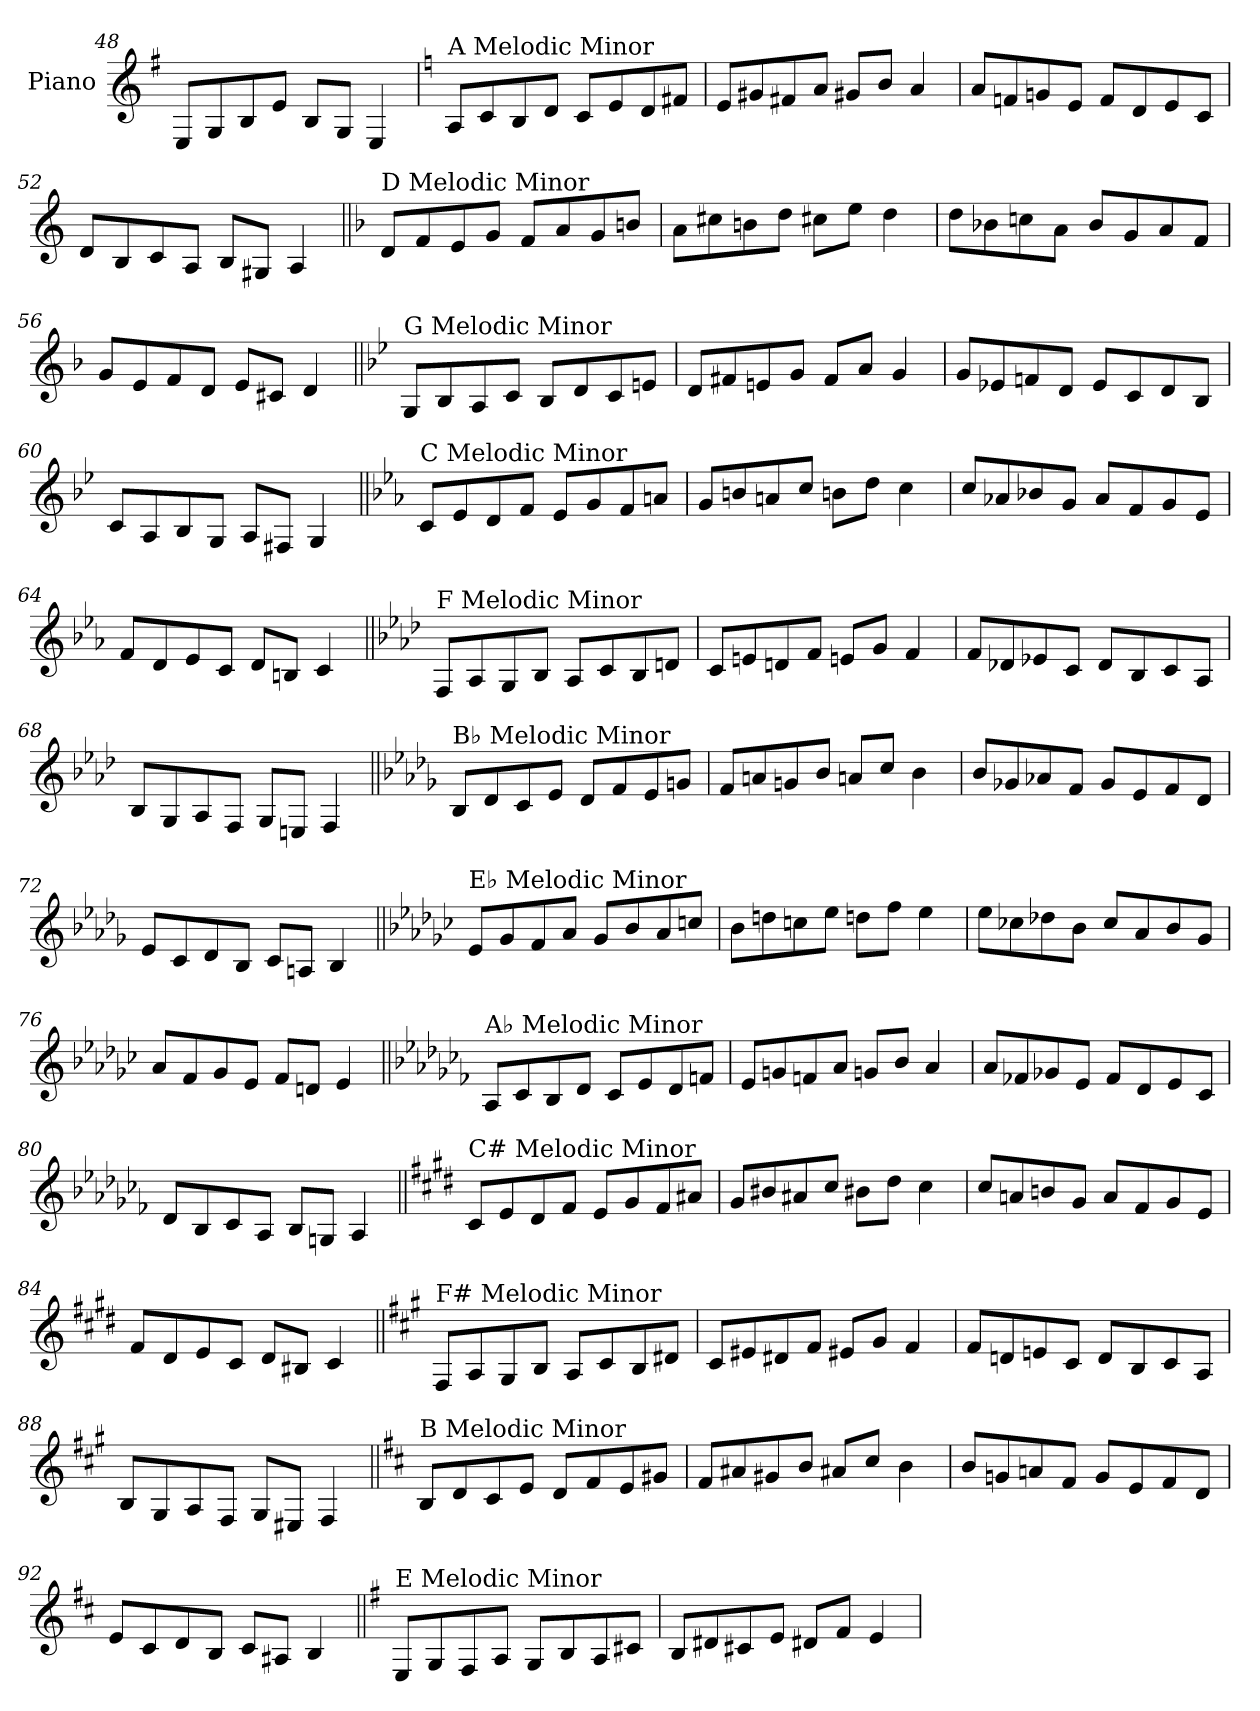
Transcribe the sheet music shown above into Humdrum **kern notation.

**kern
*part1
*staff1
*I"Piano
*I'Pno.
*clefG2
*k[f#]
=48
8E/L
8G/
8B/
8e/J
8B/L
8G/J
4E/
!!LO:PB:g=z
=49
*k[]
!LO:TX:a:t=A Melodic Minor
8A/L
8c/
8B/
8d/J
8c/L
8e/
8d/
8f#X/J
=50
8e/L
8g#X/
8f#X/
8a/J
8g#X/L
8b/J
4a/
=51
8a/L
8fn/
8gn/
8e/J
8f/L
8d/
8e/
8c/J
=52
8d/L
8B/
8c/
8A/J
8B/L
8G#X/J
4A/
!!LO:LB:g=z
=53||
*k[b-]
!LO:TX:a:t=D Melodic Minor
8d/L
8f/
8e/
8g/J
8f/L
8a/
8g/
8bn/J
=54
8a\L
8cc#X\
8bn\
8dd\J
8cc#X\L
8ee\J
4dd\
=55
8dd\L
8b-X\
8ccn\
8a\J
8b-/L
8g/
8a/
8f/J
=56
8g/L
8e/
8f/
8d/J
8e/L
8c#X/J
4d/
!!LO:LB:g=z
=57||
*k[b-e-]
!LO:TX:a:t=G Melodic Minor
8G/L
8B-/
8A/
8c/J
8B-/L
8d/
8c/
8en/J
=58
8d/L
8f#X/
8en/
8g/J
8f#/L
8a/J
4g/
=59
8g/L
8e-X/
8fn/
8d/J
8e-/L
8c/
8d/
8B-/J
=60
8c/L
8A/
8B-/
8G/J
8A/L
8F#X/J
4G/
!!LO:LB:g=z
=61||
*k[b-e-a-]
!LO:TX:a:t=C Melodic Minor
8c/L
8e-/
8d/
8f/J
8e-/L
8g/
8f/
8an/J
=62
8g/L
8bn/
8an/
8cc/J
8bn\L
8dd\J
4cc\
=63
8cc/L
8a-X/
8b-X/
8g/J
8a-/L
8f/
8g/
8e-/J
=64
8f/L
8d/
8e-/
8c/J
8d/L
8Bn/J
4c/
!!LO:LB:g=z
=65||
*k[b-e-a-d-]
!LO:TX:a:t=F Melodic Minor
8F/L
8A-/
8G/
8B-/J
8A-/L
8c/
8B-/
8dn/J
=66
8c/L
8en/
8dn/
8f/J
8en/L
8g/J
4f/
=67
8f/L
8d-X/
8e-X/
8c/J
8d-/L
8B-/
8c/
8A-/J
=68
8B-/L
8G/
8A-/
8F/J
8G/L
8En/J
4F/
!!LO:LB:g=z
=69||
*k[b-e-a-d-g-]
!LO:TX:a:t=B♭ Melodic Minor
8B-/L
8d-/
8c/
8e-/J
8d-/L
8f/
8e-/
8gn/J
=70
8f/L
8an/
8gn/
8b-/J
8an/L
8cc/J
4b-\
=71
8b-/L
8g-X/
8a-X/
8f/J
8g-/L
8e-/
8f/
8d-/J
=72
8e-/L
8c/
8d-/
8B-/J
8c/L
8An/J
4B-/
!!LO:LB:g=z
=73||
*k[b-e-a-d-g-c-]
!LO:TX:a:t=E♭ Melodic Minor
8e-/L
8g-/
8f/
8a-/J
8g-/L
8b-/
8a-/
8ccn/J
=74
8b-\L
8ddn\
8ccn\
8ee-\J
8ddn\L
8ff\J
4ee-\
=75
8ee-\L
8cc-X\
8dd-X\
8b-\J
8cc-/L
8a-/
8b-/
8g-/J
=76
8a-/L
8f/
8g-/
8e-/J
8f/L
8dn/J
4e-/
!!LO:LB:g=z
=77||
*k[b-e-a-d-g-c-f-]
!LO:TX:a:t=A♭ Melodic Minor
8A-/L
8c-/
8B-/
8d-/J
8c-/L
8e-/
8d-/
8fn/J
=78
8e-/L
8gn/
8fn/
8a-/J
8gn/L
8b-/J
4a-/
=79
8a-/L
8f-X/
8g-X/
8e-/J
8f-/L
8d-/
8e-/
8c-/J
=80
8d-/L
8B-/
8c-/
8A-/J
8B-/L
8Gn/J
4A-/
!!LO:LB:g=z
=81||
*k[f#c#g#d#]
!LO:TX:a:t=C# Melodic Minor
8c#/L
8e/
8d#/
8f#/J
8e/L
8g#/
8f#/
8a#X/J
=82
8g#/L
8b#X/
8a#X/
8cc#/J
8b#X\L
8dd#\J
4cc#\
=83
8cc#/L
8an/
8bn/
8g#/J
8a/L
8f#/
8g#/
8e/J
=84
8f#/L
8d#/
8e/
8c#/J
8d#/L
8B#X/J
4c#/
!!LO:LB:g=z
=85||
*k[f#c#g#]
!LO:TX:a:t=F# Melodic Minor
8F#/L
8A/
8G#/
8B/J
8A/L
8c#/
8B/
8d#X/J
=86
8c#/L
8e#X/
8d#X/
8f#/J
8e#X/L
8g#/J
4f#/
=87
8f#/L
8dn/
8en/
8c#/J
8d/L
8B/
8c#/
8A/J
=88
8B/L
8G#/
8A/
8F#/J
8G#/L
8E#X/J
4F#/
!!LO:LB:g=z
=89||
*k[f#c#]
!LO:TX:a:t=B Melodic Minor
8B/L
8d/
8c#/
8e/J
8d/L
8f#/
8e/
8g#X/J
=90
8f#/L
8a#X/
8g#X/
8b/J
8a#X/L
8cc#/J
4b\
=91
8b/L
8gn/
8an/
8f#/J
8g/L
8e/
8f#/
8d/J
=92
8e/L
8c#/
8d/
8B/J
8c#/L
8A#X/J
4B/
!!LO:LB:g=z
=93||
*k[f#]
!LO:TX:a:t=E Melodic Minor
8E/L
8G/
8F#/
8A/J
8G/L
8B/
8A/
8c#X/J
=94
8B/L
8d#X/
8c#X/
8e/J
8d#X/L
8f#/J
4e/
=
*-
